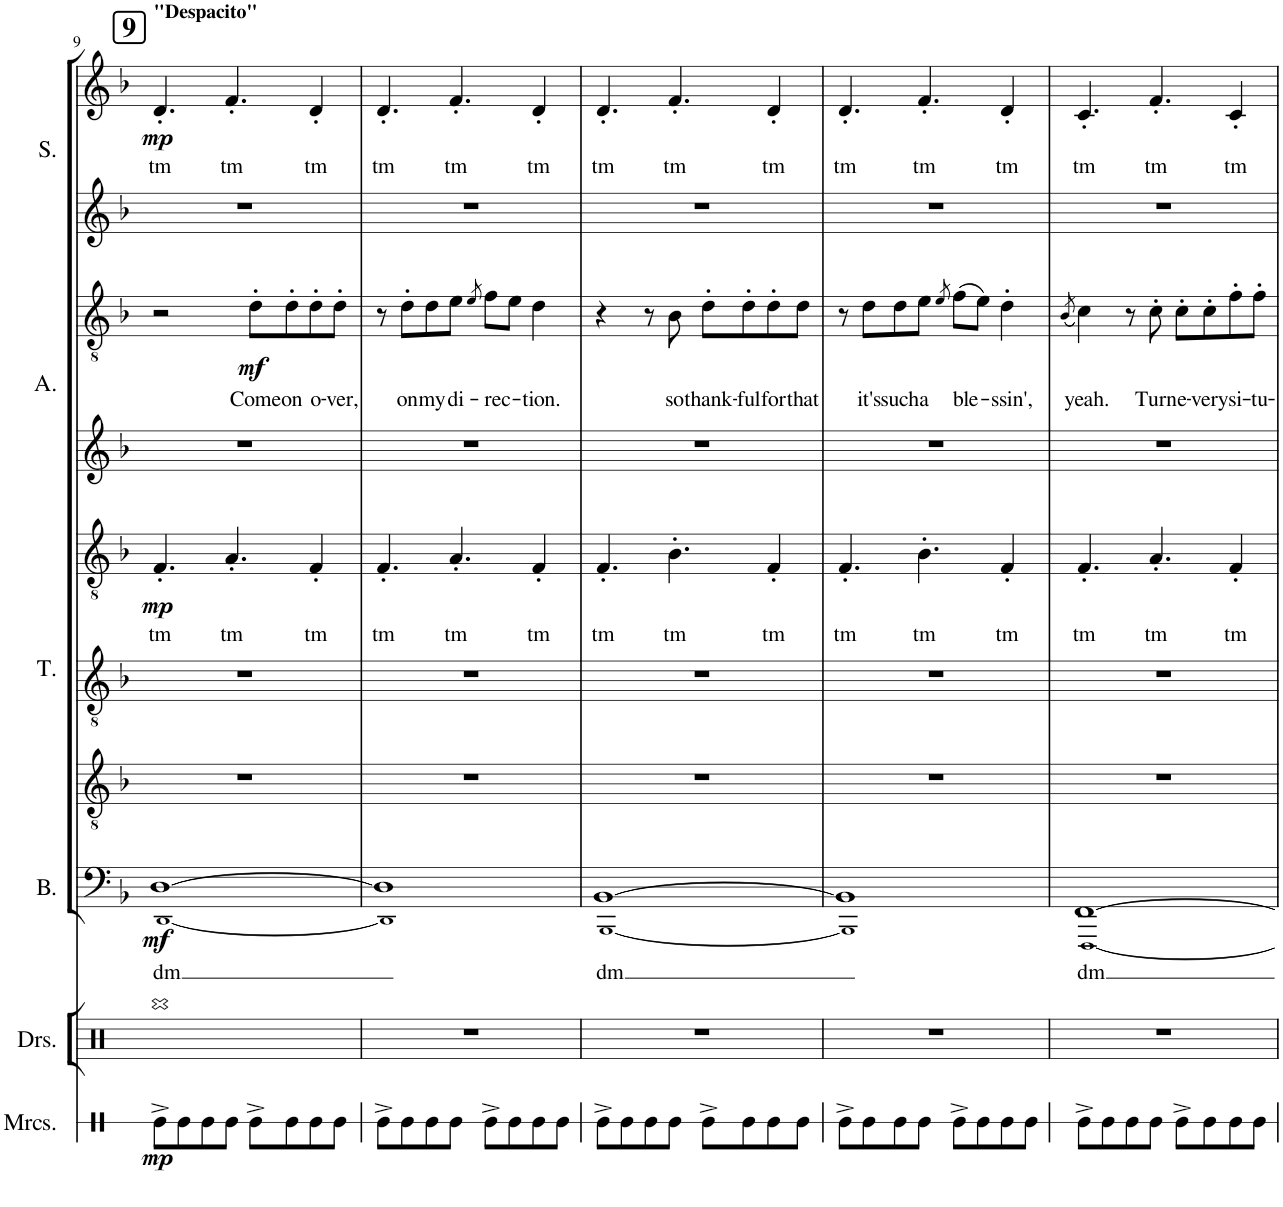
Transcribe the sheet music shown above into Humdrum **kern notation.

**kern	**text	**dynam	**kern	**text	**dynam	**kern	**text	**dynam	**kern	**text	**dynam
*part4	*part4	*part4	*part3	*part3	*part3	*part2	*part2	*part2	*part1	*part1	*part1
*staff4	*staff4	*staff4	*staff3	*staff3	*staff3	*staff2	*staff2	*staff2	*staff1	*staff1	*staff1
*I"Bass (Matt Sallee)	*	*	*I"Tenor (Scott Hoying)	*	*	*I"Alto (Mitch Grassi)	*	*	*I"Soprano (Kirstin Maldonado)	*	*
*I'B.	*	*	*I'T.	*	*	*I'A.	*	*	*I'S.	*	*
!!LO:PB:g=z
*clefF4	*	*	*clefGv2	*	*	*clefGv2	*	*	*clefG2	*	*
*k[b-]	*	*	*k[b-]	*	*	*k[b-]	*	*	*k[b-]	*	*
*M4/4	*	*	*M4/4	*	*	*M4/4	*	*	*M4/4	*	*
!!LO:REH:place=s1:a:B:cj:fs=14:t=9
=9	=9	=9	=9	=9	=9	=9	=9	=9	=9	=9	=9
!	!	!	!	!	!	!	!	!	!LO:TX:a:B:t="Despacito"	!	!
!	!LO:LY:b	!LO:DY:b	!	!LO:LY:b	!LO:DY:b	!	!	!	!	!LO:LY:b	!LO:DY:b
[1DD! [1D	dm	mf	4.F'/	tm	mp	2r	.	.	4.d'/	tm	mp
!	!	!	!	!LO:LY:b	!	!	!	!	!	!LO:LY:b	!
.	.	.	4.A'/	tm	.	.	.	.	4.f'/	tm	.
!	!	!	!	!	!	!	!LO:LY:b	!LO:DY:b	!	!	!
.	.	.	.	.	.	8d'\L	Come	mf	.	.	.
!	!	!	!	!	!	!	!LO:LY:b	!	!	!	!
.	.	.	.	.	.	8d'\	on	.	.	.	.
!	!	!	!	!LO:LY:b	!	!	!LO:LY:b	!	!	!LO:LY:b	!
.	.	.	4F'/	tm	.	8d'\	o-	.	4d'/	tm	.
!	!	!	!	!	!	!	!LO:LY:b	!	!	!	!
.	.	.	.	.	.	8d'\J	-ver,	.	.	.	.
=10	=10	=10	=10	=10	=10	=10	=10	=10	=10	=10	=10
!	!	!	!	!LO:LY:b	!	!	!	!	!	!LO:LY:b	!
1DD!] 1D]	.	.	4.F'/	tm	.	8r	.	.	4.d'/	tm	.
!	!	!	!	!	!	!	!LO:LY:b	!	!	!	!
.	.	.	.	.	.	8d'\L	on	.	.	.	.
!	!	!	!	!	!	!	!LO:LY:b	!	!	!	!
.	.	.	.	.	.	8d\	my	.	.	.	.
!	!	!	!	!LO:LY:b	!	!	!LO:LY:b	!	!	!LO:LY:b	!
.	.	.	4.A'/	tm	.	8e\J	di-	.	4.f'/	tm	.
.	.	.	.	.	.	8qe/	.	.	.	.	.
!	!	!	!	!	!	!	!LO:LY:b	!	!	!	!
.	.	.	.	.	.	8f\L	-rec-	.	.	.	.
.	.	.	.	.	.	8e\J	.	.	.	.	.
!	!	!	!	!LO:LY:b	!	!	!LO:LY:b	!	!	!LO:LY:b	!
.	.	.	4F'/	tm	.	4d\	tion.	.	4d'/	tm	.
=11	=11	=11	=11	=11	=11	=11	=11	=11	=11	=11	=11
!	!LO:LY:b	!	!	!LO:LY:b	!	!	!	!	!	!LO:LY:b	!
[1BBB-! [1BB-	dm	.	4.F'/	tm	.	4r	.	.	4.d'/	tm	.
.	.	.	.	.	.	8r	.	.	.	.	.
!	!	!	!	!LO:LY:b	!	!	!LO:LY:b	!	!	!LO:LY:b	!
.	.	.	4.B-'\	tm	.	8B-\	so	.	4.f'/	tm	.
!	!	!	!	!	!	!	!LO:LY:b	!	!	!	!
.	.	.	.	.	.	8d'\L	thank-	.	.	.	.
!	!	!	!	!	!	!	!LO:LY:b	!	!	!	!
.	.	.	.	.	.	8d'\	-ful	.	.	.	.
!	!	!	!	!LO:LY:b	!	!	!LO:LY:b	!	!	!LO:LY:b	!
.	.	.	4F'/	tm	.	8d'\	for	.	4d'/	tm	.
!	!	!	!	!	!	!	!LO:LY:b	!	!	!	!
.	.	.	.	.	.	8d\J	that	.	.	.	.
=12	=12	=12	=12	=12	=12	=12	=12	=12	=12	=12	=12
!	!	!	!	!LO:LY:b	!	!	!	!	!	!LO:LY:b	!
1BBB-!] 1BB-]	.	.	4.F'/	tm	.	8r	.	.	4.d'/	tm	.
!	!	!	!	!	!	!	!LO:LY:b	!	!	!	!
.	.	.	.	.	.	8d\L	it's	.	.	.	.
!	!	!	!	!	!	!	!LO:LY:b	!	!	!	!
.	.	.	.	.	.	8d\	such	.	.	.	.
!	!	!	!	!LO:LY:b	!	!	!LO:LY:b	!	!	!LO:LY:b	!
.	.	.	4.B-'\	tm	.	8e\J	a	.	4.f'/	tm	.
.	.	.	.	.	.	8qe/	.	.	.	.	.
!	!	!	!	!	!	!	!LO:LY:b	!	!	!	!
.	.	.	.	.	.	(8f\L	-ble-	.	.	.	.
.	.	.	.	.	.	8e\J)	.	.	.	.	.
!	!	!	!	!LO:LY:b	!	!	!LO:LY:b	!	!	!LO:LY:b	!
.	.	.	4F'/	tm	.	4d'\	-ssin',	.	4d'/	tm	.
=13	=13	=13	=13	=13	=13	=13	=13	=13	=13	=13	=13
.	.	.	.	.	.	(8qB-/	.	.	.	.	.
!	!LO:LY:b	!	!	!LO:LY:b	!	!	!LO:LY:b	!	!	!LO:LY:b	!
[1FFF! [1FF	dm	.	4.F'/	tm	.	4c\)	yeah.	.	4.c'/	tm	.
.	.	.	.	.	.	8r	.	.	.	.	.
!	!	!	!	!LO:LY:b	!	!	!LO:LY:b	!	!	!LO:LY:b	!
.	.	.	4.A'/	tm	.	8c'\	Turn	.	4.f'/	tm	.
!	!	!	!	!	!	!	!LO:LY:b	!	!	!	!
.	.	.	.	.	.	8c'\L	e-	.	.	.	.
!	!	!	!	!	!	!	!LO:LY:b	!	!	!	!
.	.	.	.	.	.	8c'\	-very	.	.	.	.
!	!	!	!	!LO:LY:b	!	!	!LO:LY:b	!	!	!LO:LY:b	!
.	.	.	4F'/	tm	.	8f'\	si-	.	4c'/	tm	.
!	!	!	!	!	!	!	!LO:LY:b	!	!	!	!
.	.	.	.	.	.	8f'\J	-tu-	.	.	.	.
=	=	=	=	=	=	=	=	=	=	=	=
*-	*-	*-	*-	*-	*-	*-	*-	*-	*-	*-	*-
